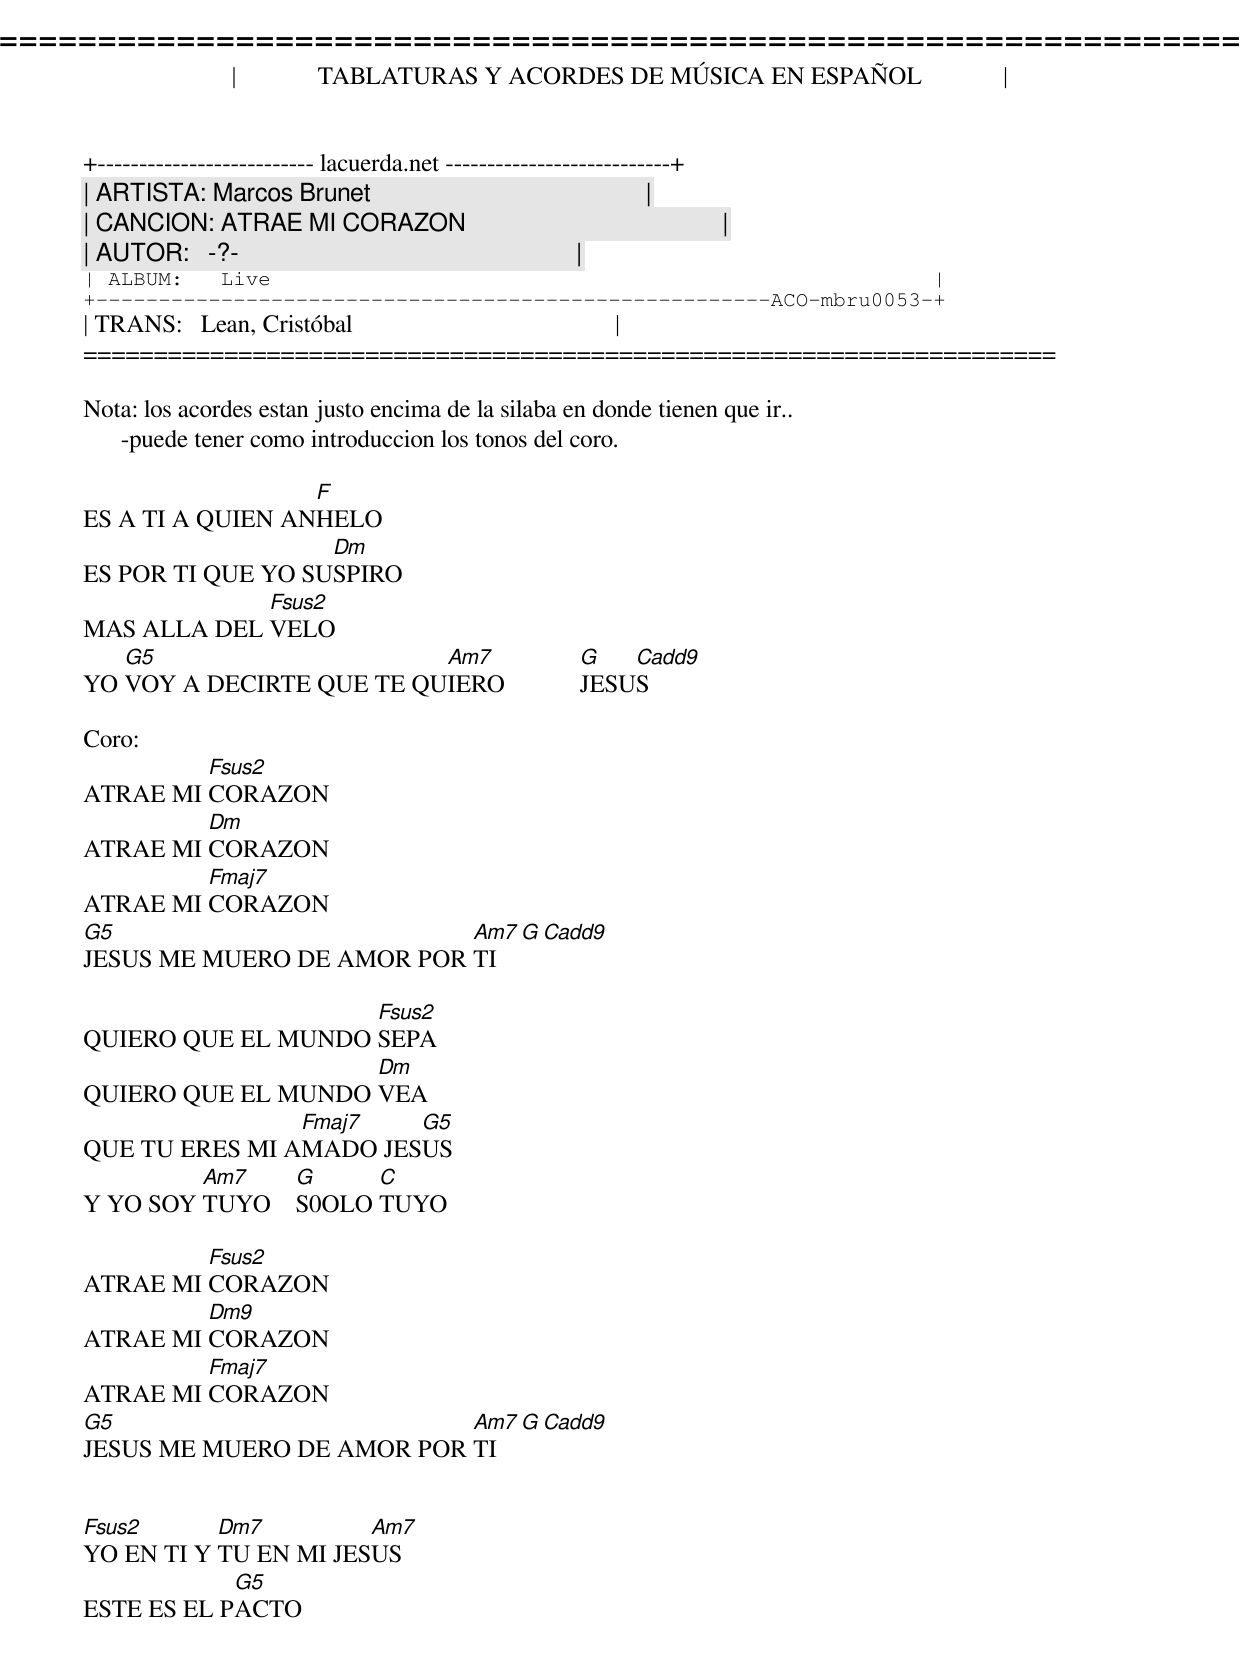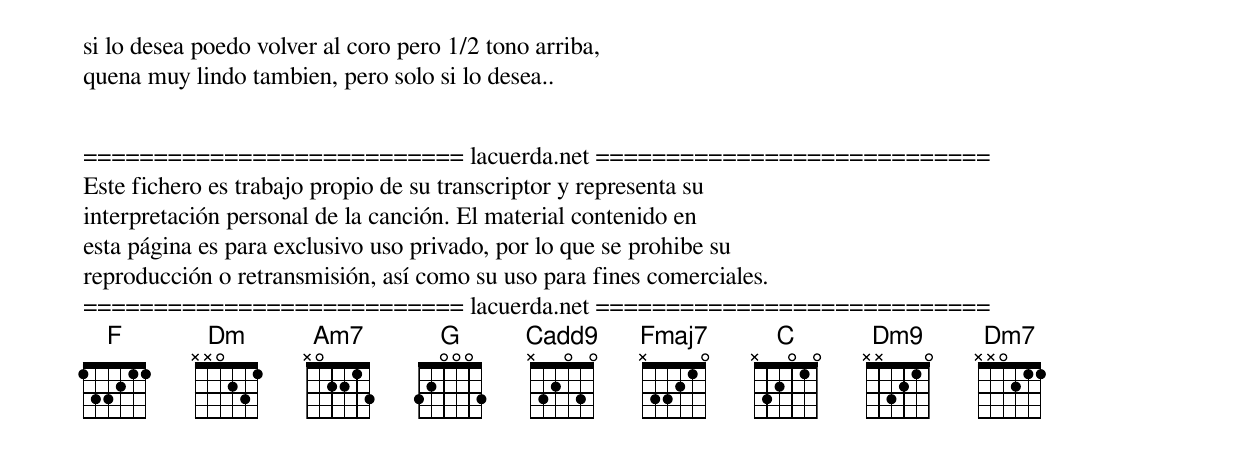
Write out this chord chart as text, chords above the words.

=====================================================================
|             TABLATURAS Y ACORDES DE MÚSICA EN ESPAÑOL             |
+-------------------------- lacuerda.net ---------------------------+
| ARTISTA: Marcos Brunet                                            |
| CANCION: ATRAE MI CORAZON                                         |
| AUTOR:   -?-                                                      |
| ALBUM:   Live                                                     |
+------------------------------------------------------ACO-mbru0053-+
| TRANS:   Lean, Cristóbal                                          |
=====================================================================

Nota: los acordes estan justo encima de la silaba en donde tienen que ir..
      -puede tener como introduccion los tonos del coro.

                  F
ES A TI A QUIEN ANHELO
                   Dm
ES POR TI QUE YO SUSPIRO
             Fsus2
MAS ALLA DEL VELO
   G5                     Am7             G   Cadd9
YO VOY A DECIRTE QUE TE QUIERO            JESUS

Coro:
         Fsus2
ATRAE MI CORAZON
         Dm
ATRAE MI CORAZON
         Fmaj7
ATRAE MI CORAZON
G5                         Am7   G     Cadd9
JESUS ME MUERO DE AMOR POR TI

                    Fsus2
QUIERO QUE EL MUNDO SEPA
                    Dm
QUIERO QUE EL MUNDO VEA
                Fmaj7   G5
QUE TU ERES MI AMADO JESUS
         Am7     G     C
Y YO SOY TUYO    S0OLO TUYO

         Fsus2
ATRAE MI CORAZON
         Dm9
ATRAE MI CORAZON
         Fmaj7
ATRAE MI CORAZON
G5                         Am7  G  Cadd9
JESUS ME MUERO DE AMOR POR TI


Fsus2      Dm7         Am7
YO EN TI Y TU EN MI JESUS
            G5
ESTE ES EL PACTO


si lo desea poedo volver al coro pero 1/2 tono arriba,
quena muy lindo tambien, pero solo si lo desea..


=========================== lacuerda.net ============================
Este fichero es trabajo propio de su transcriptor y representa su
interpretación personal de la canción. El material contenido en
esta página es para exclusivo uso privado, por lo que se prohibe su
reproducción o retransmisión, así como su uso para fines comerciales.
=========================== lacuerda.net ============================
